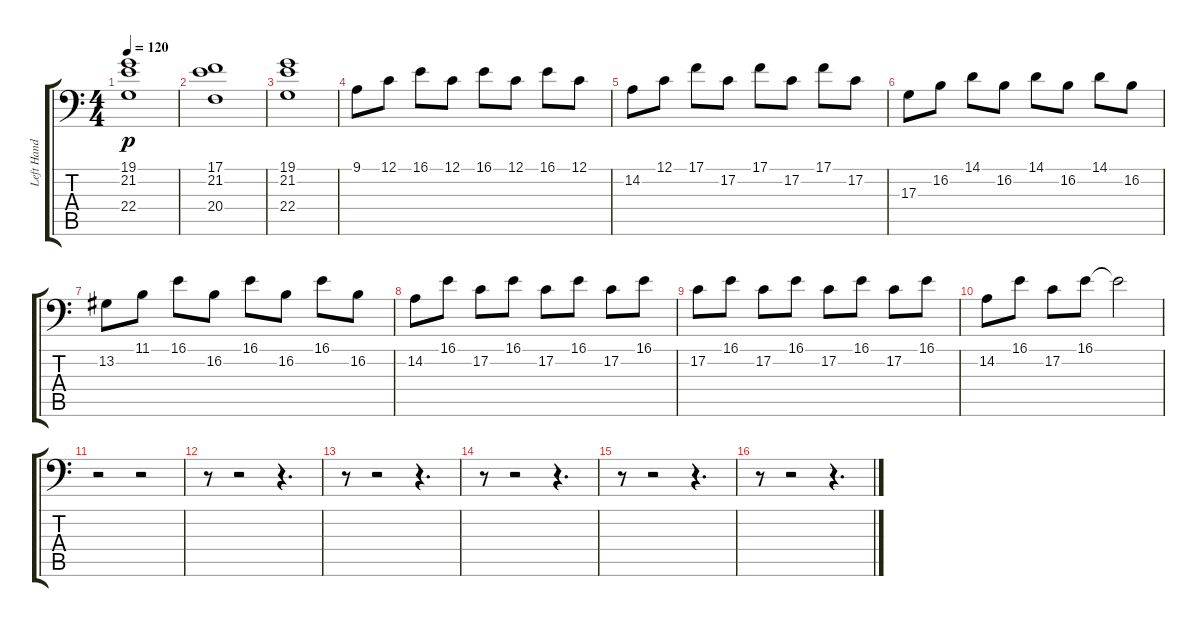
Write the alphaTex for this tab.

\track ("Left Hand - F Major" "Left Hand ") {instrument acousticgrandpiano}
\staff {score tabs}
\tuning (C3 G2 D2 A1 E1 B0) {hide}
\ts (4 4)
\tempo 120
\clef f4
\ks c
(19.1 21.2 22.4).1{dy p} |
(17.1 21.2 20.4).1 |
(19.1 21.2 22.4).1 |
9.1.8 12.1.8 16.1.8 12.1.8 16.1.8 12.1.8 16.1.8 12.1.8 |
14.2.8 12.1.8 17.1.8 17.2.8 17.1.8 17.2.8 17.1.8 17.2.8 |
17.3.8 16.2.8 14.1.8 16.2.8 14.1.8 16.2.8 14.1.8 16.2.8 |
13.2.8 11.1.8 16.1.8 16.2.8 16.1.8 16.2.8 16.1.8 16.2.8 |
14.2.8 16.1.8 17.2.8 16.1.8 17.2.8 16.1.8 17.2.8 16.1.8 |
17.2.8 16.1.8 17.2.8 16.1.8 17.2.8 16.1.8 17.2.8 16.1.8 |
14.2.8 16.1.8 17.2.8 16.1.8 16.1{t}.2 |
r.2 r.2 |
r.8 r.2 r.4{d} |
r.8 r.2 r.4{d} |
r.8 r.2 r.4{d} |
r.8 r.2 r.4{d} |
r.8 r.2 r.4{d}
